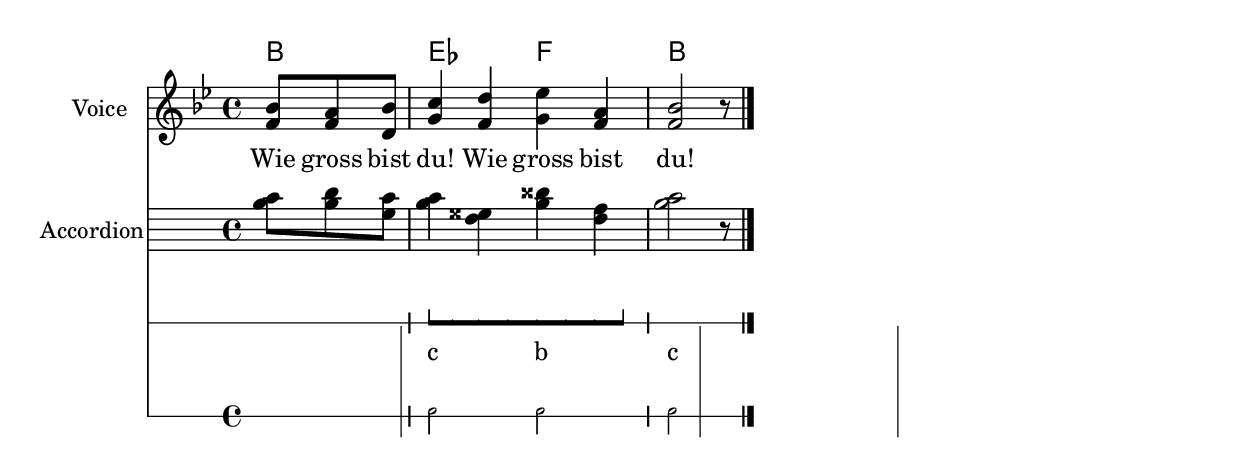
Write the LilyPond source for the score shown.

%% Do not edit this file; it is auto-generated from LSR http://lsr.dsi.unimi.it
%% This file is in the public domain.
\version "2.11.64"

\header {
  lsrtags = "template"

  texidoc = "
A template to write a score for a diatonic accordion.

- There is a horizontal staff indicating if the accordion must be
pushed (thick line) or pulled (thin line)

- There is a small rhythmic staff with lyrics that describes the bass
buttons to press. The bar lines are made from gridlines

- The tabulator staff for diatonic accordions shows the geographic
position of the buttons and not (as for every other instrument) the
pitch of the notes; the keys on the melody-side of the accordion are
placed in three columns and about 12 rows


In the tabulator staff notation the outermost column is described with
notes between lines, the innermost column is described with notes
between lines and a cross as accidental, and the middle column is
described with notes on a line, whereby the row in the middle is
represented on the middle line in the staff.


Some words to transpose piano notes to the diatonic accordion:


1. Every diatonic accordion is built for some keys only (for example,
for the keys of C major and F major), so it is important to transpose a
piano melody to match one of these keys. Transpose the source code, not
only the output because this code is required later on to translate it
once more to the tabulator staff. This can be done with the command
@code{displayLilyMusic}.


2. You have to alternate the push- and pull-direction of the accordion
regularly. If the player has a too long part to pull the accordion gets
broken. On the other hand, some harmonies are only available in one
direction. Considering this, decide which parts of the melody are the
push-parts and which the pull-parts.


3. For each pull- or push-part translate the piano notes to the
according tabulature representation.


This snippet comes with a useful optional macro for the jEdit text
editor. 

"
  doctitle = "Score for diatonic accordion"
} % begin verbatim

verse = \lyricmode { Wie gross bist du! Wie gross bist du! }

harmonies = \new ChordNames \chordmode {
  \germanChords
  \set chordChanges = ##t
	bes8 bes8 bes8
  es2 f
  bes1
}

NoStem = \override Stem #'transparent = ##t
NoNoteHead = \override NoteHead #'transparent = ##t
ZeroBeam = \override Beam  #'positions = #'(0 . 0)

staffTabLine = \new Staff \with {
  \remove "Time_signature_engraver"
  \remove "Clef_engraver"
} {
  \override Staff.StaffSymbol #'line-positions = #'(0)
% Shows one horizontal line. The vertical line (simulating a bar-line) is simulated with a gridline
	\set Staff.midiInstrument = #"choir aahs"
	\key c \major
	\relative c''
		{  
			% disable the following line to see the the noteheads while writing the song 
			\NoNoteHead  
			\override NoteHead #'no-ledgers = ##t

			% The beam between 8th-notes is used to draw the push-line
			%How to fast write the push-lines: 
			%	 1. write repeatedly 'c c c c c c c c |' for the whole length of the song 
			%	 2. uncomment the line \NoNoteHead
			%	 3. compile
			%	 4. Mark the positions on which push/pull changes. 
			%	    In the score-picture click on the position the push- or pull-part starts 
                        %           (on the noteHead, the cursor will change to a hand-icon).
			%	    The cursor in the source code will jump just at this position.
			%	  a) If a push-part starts there, replace the 'c' by an 'e['
			%	  b) If a pull-part starts there, replace the 'c' by an 's'
			%	 5. Switch into 'overwrite-mode' by pressing the 'ins' key. 
			%	 6. For the pull-parts overwrite the 'c' with 's' 
			%	 7. For every push-part replace the last 'c' with 'e]' 
			%        8. Switch into 'insert-mode' again 
			%	 9. At last it should look lik e.g. (s s e[ c | c c c c c c c c | c c c c c c e] s s)
			%	10. re-enable the line \NoNoteHead
			\autoBeamOff
			\ZeroBeam 
			 s8 s s e[ c c c c c c e] | s s s s s 
		}
}

%{
%}

% Accordion melody in tabulator score		
% 1. Place a copy of the piano melody below
% 2. Separate piano melody into pull- and push-parts according to the staffTabLine you've already made      
% 3. For each line: Double the line. Remark the 1st one (Keeps unchanged as reference) and then change the second line using the transformation paper
%    or the macros 'conv2diaton push.bsh' and 'conv2diaton pull.bsh' 
% Tips:
% - In jEdit Search & Replace mark the Option 'Keep Dialog'

AccordionTabTwoCBesDur = {
 % pull 1
 %<f' bes'>8 <f' a'>8 <d' bes'>8 | 
<g'' a''>8 <g'' b''>8 <e'' a''>8 | 
 % push 2
 %<g' c''>4 <f' d''> <g' ees''> <f' a'> | 
<g'' a''>4 <d'' eisis''> <g'' bisis''> <d'' f''> | 
 % pull 3
% <f' bes'>2 r8 }
 <g'' a''>2 r8 }

  AccordionTab= { \dynamicUp		
% 1. Place a copy of the piano melody above
% 2. Separate piano melody into pull- and push-parts according to the staffTabLine you've already made      
% 3. For each line: Double the line. Remark the 1st one (Keeps unchanged as reference) and then 
%    change the second line using the transformation paper
% Tips:
% - In jEdit Search & Replace mark the Option 'Keep Dialog'
% - 
\AccordionTabTwoCBesDur
 }


 
 \layout {   
 \context {
   \Staff    	  
   \consists "Grid_point_engraver"

   gridInterval = #(ly:make-moment 4 4) % 4/4 - tact. How many beats per bar

   % The following line has to be adjusted O-F-T-E-N.
   \override GridPoint #'Y-extent = #'(-2 . -21)   
 }
 \context {
    \ChoirStaff
    \remove "System_start_delimiter_engraver" 
 }
}

staffVoice = \new Staff=astaffvoice  {
	\time 4/4
	\set Staff.instrumentName="Voice"
	\set Staff.midiInstrument="voice oohs"
	\key bes \major
	\partial 8*3 
	\clef treble
	{ 	
		\context Voice = "melodyVoi" 
		{ <f' bes'>8 <f' a'>8 <d' bes'>8 | <g' c''>4 <f' d''> <g' es''> <f' a'> | <f' bes'>2 r8 }
	\bar "|."
	}
}

staffAccordionMel = \new Staff  \with { \remove "Clef_engraver" } {
	#(set-accidental-style 'forget) %Set the accidentals (Vorzeichen) for each note, 
					%do not remember them for the rest of the measure.  
	\time 4/4
	\set Staff.instrumentName="Accordion"
	\set Staff.midiInstrument="voice oohs"
	\key c \major
	\clef treble
	{ \AccordionTab \bar "|." }
}

	AltOn = #(define-music-function (parser location mag) (number?)
        	#{ \override Stem #'length = #$(* 7.0 mag)
		\override NoteHead #'font-size =
		#$(inexact->exact (* (/ 6.0 (log 2.0)) (log mag))) #})
     
	AltOff = {
		\revert Stem #'length
		\revert NoteHead #'font-size
		}

BassRhytm = {s4 s8 | c2 c2 | c2 s8 }
LyricBassRhythmI=  \lyricmode { c b | c }

staffBassRhytm = \new Staff=staffbass  \with { \remove "Clef_engraver" } {
	% This is not a RhythmicStaff  because it must be possible to append lyrics.
		
	\override Score.GridLine #'extra-offset = #'( 13.0 . 0.0 ) % x.y
	\override Staff.StaffSymbol #'line-positions = #'( 0 ) 
        % Shows one horizontal line. The vertical line (simulating a bar-line) is simulated by a grid
        % Search for 'grid' in this page to find all related functions 
	\time 4/4
	{ 	
		\context Voice = "VoiceBassRhytm" 
		\stemDown \AltOn #0.6
		\relative c''
		{   
		\BassRhytm
		}
		\AltOff
	\bar "|."
	}
}

\new Score 
\with {
 \consists "Grid_line_span_engraver" %The vertical line (simulating a bar-line) in the staffBassRhytm is a gridline 
}
\new ChoirStaff 
	<<
		\harmonies 
		\staffVoice
		\context Lyrics = "lmelodyVoi" \with {alignBelowContext=astaffvoice} { \lyricsto "melodyVoi" \verse }
		\staffAccordionMel
		\staffTabLine
		\staffBassRhytm
	\context Lyrics = "lBassRhytmAboveI" \with {alignAboveContext=staffbass} \lyricsto VoiceBassRhytm \LyricBassRhythmI
	>>
%}
